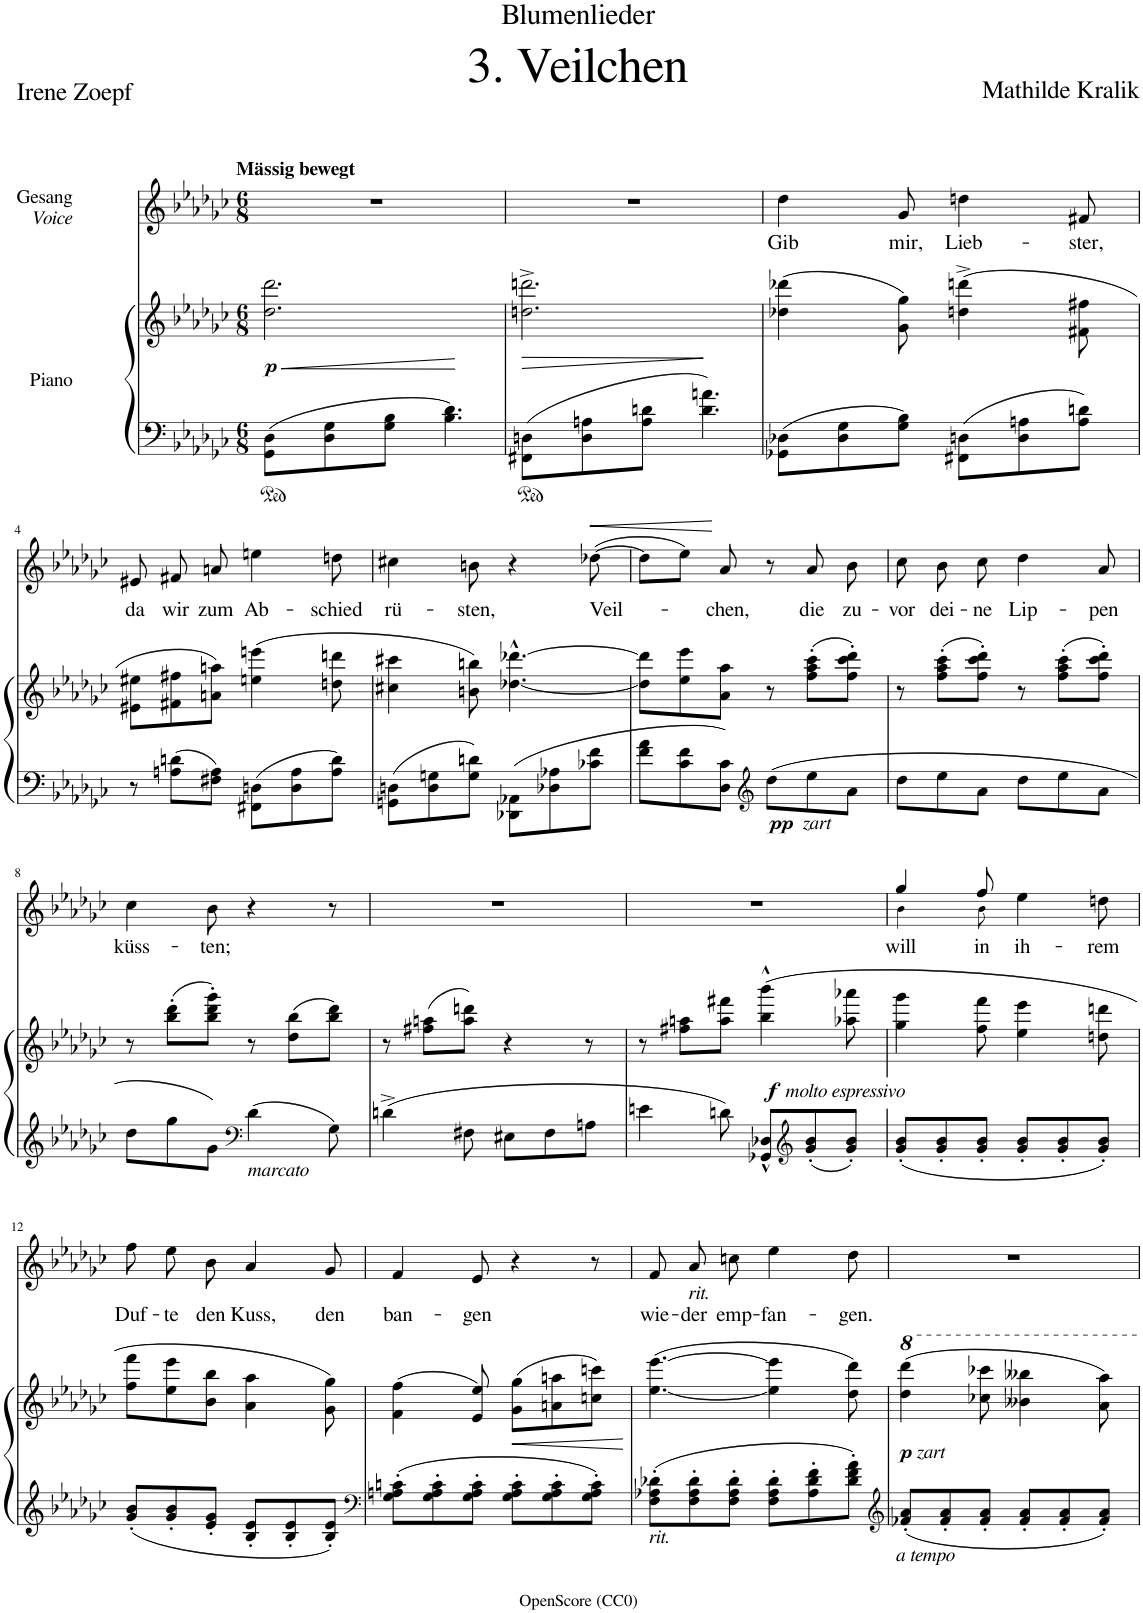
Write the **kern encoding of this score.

**kern	**kern	**dynam	**kern	**text	**dynam
*part2	*part2	*part2	*part1	*part1	*part1
*staff3	*staff2	*staff2/3	*staff1	*staff1	*staff1
*I"Piano	*	*	*I"Gesang Voice	*	*
*I'Pno	*	*	*	*	*
*clefF4	*clefG2	*	*clefG2	*	*
*k[b-e-a-d-g-c-]	*k[b-e-a-d-g-c-]	*	*k[b-e-a-d-g-c-]	*	*
*M6/8	*M6/8	*	*M6/8	*	*
=1	=1	=1	=1	=1	=1
!	!	!	!LO:TX:a:B:t=Mässig bewegt	!	!
!	!	!LO:HP:b	!	!	!
*	*^	*	*	*	*
!	!	!	!LO:DY:n=1:b	!	!	!
8GG-\ 8D-\L	2.dd-\ 2.ddd-\	4.ryy	< p	2.r	.	.
8D-\ 8G-\	.	.	.	.	.	.
8G-\ 8B-\J	.	.	.	.	.	.
4.B-\ 4.d-\	.	4.ryy	[	.	.	.
=2	=2	=2	=2	=2	=2	=2
!	!	!	!LO:HP:b	!	!	!
8FF#X\ 8Dn\L	2.ddn\^> 2.dddn\^>	4.ryy	>	2.r	.	.
8D\ 8An\	.	.	.	.	.	.
8A\ 8dn\J	.	.	.	.	.	.
4.d\ 4.an\	.	4.ryy	]	.	.	.
=3	=3	=3	=3	=3	=3	=3
!	!	!	!	!	!LO:LY:b	!
*	*v	*v	*	*	*	*
8GG-X\ 8D-X\L	(4dd-X\ 4ddd-X\	.	4dd-\	Gib	.
8D-\ 8G-\	.	.	.	.	.
!	!	!	!	!LO:LY:b	!
8G-\ 8B-\J	8g-\ 8gg-\)	.	8g-/	mir,	.
!	!	!	!	!LO:LY:b	!
8FF#X\ 8Dn\L	(4ddn\^ 4dddn\^	.	4ddn\	Lieb-	.
8D\ 8An\	.	.	.	.	.
!	!	!	!	!LO:LY:b	!
8A\ 8dn\J	8f#X\ 8ff#X\	.	8f#X/	-ster,	.
!!LO:LB:g=z
=4	=4	=4	=4	=4	=4
!	!	!	!	!LO:LY:b	!
8r	8e#X\ 8ee#X\L	.	8e#X/	da	.
!	!	!	!	!LO:LY:b	!
8An\ 8dn\L	8f#X\ 8ff#X\	.	8f#X/	wir	.
!	!	!	!	!LO:LY:b	!
8F#X\ 8A\J	8an\ 8aan\J)	.	8an/	zum	.
!	!	!	!	!LO:LY:b	!
8FF#X\ 8Dn\L	(4een\ 4eeen\	.	4een\	Ab-	.
8D\ 8A\	.	.	.	.	.
!	!	!	!	!LO:LY:b	!
8A\ 8d\J	8ddn\ 8dddn\	.	8ddn\	-schied	.
=5	=5	=5	=5	=5	=5
!	!	!	!	!LO:LY:b	!
8GGn\ 8Dn\L	4cc#X\ 4ccc#X\	.	4cc#X\	rü-	.
8D\ 8Gn\	.	.	.	.	.
!	!	!	!	!LO:LY:b	!
8G\ 8dn\J	8bn\ 8bbn\)	.	8bn\	-sten,	.
8DD-X\ 8AA-X\L	[4.dd-X\^^ [4.ddd-X\^^	.	4r	.	.
8D-X\ 8A-X\	.	.	.	.	.
!	!	!	!	!LO:LY:b	!LO:HP:b
8c-X\ 8f\J	.	.	([8dd-X\	Veil-	<
=6	=6	=6	=6	=6	=6
8f\ 8a-\L	8dd-\] 8ddd-\]L	.	8dd-\L]	.	.
8c-\ 8f\	8ee-\ 8eee-\	.	8ee-\J)	.	.
!	!	!	!	!LO:LY:b	!
8D-\ 8c-\J	8a-\ 8aa-\J	.	8a-/	-chen,	[
*clefG2	*	*	*	*	*
!	!	!LO:DY:b=2	!	!	!
!	!	!LO:DY:n=1:b=2	!	!	!
8dd-\L	8r	pp other-dynamics	8r	.	.
!	!	!	!	!LO:LY:b	!
8ee-\	(8ff\' 8aa-\' 8ccc-\'L	.	8a-/	die	.
!	!	!	!	!LO:LY:b	!
8a-\J	8ff\' 8ccc-\' 8ddd-\'J)	.	8b-\	zu-	.
=7	=7	=7	=7	=7	=7
!	!	!	!	!LO:LY:b	!
8dd-\L	8r	.	8cc-\	-vor	.
!	!	!	!	!LO:LY:b	!
8ee-\	(8ff\' 8aa-\' 8ccc-\'L	.	8b-\	dei-	.
!	!	!	!	!LO:LY:b	!
8a-\J	8ff\' 8ccc-\' 8ddd-\'J)	.	8cc-\	-ne	.
!	!	!	!	!LO:LY:b	!
8dd-\L	8r	.	4dd-\	Lip-	.
8ee-\	(8ff\' 8aa-\' 8ccc-\'L	.	.	.	.
!	!	!	!	!LO:LY:b	!
8a-\J	8ff\' 8ccc-\' 8ddd-\'J)	.	8a-/	-pen	.
!!LO:LB:g=z
=8	=8	=8	=8	=8	=8
!	!	!	!	!LO:LY:b	!
8dd-\L	8r	.	4cc-\	küss-	.
8gg-\	(8bb-\' 8ddd-\'L	.	.	.	.
!	!	!	!	!LO:LY:b	!
8g-\J	8bb-\' 8ddd-\' 8ggg-\'J)	.	8b-\	-ten;	.
*clefF4	*	*	*	*	*
!LO:TX:b:i:t=marcato	!	!	!	!	!
4d-\	8r	.	4r	.	.
.	(8dd-\ 8bb-\L	.	.	.	.
8G-\	8bb-\ 8ddd-\J)	.	8r	.	.
=9	=9	=9	=9	=9	=9
4dn^\	8r	.	2.r	.	.
.	(8ff#X\ 8aan\L	.	.	.	.
8F#X\	8aa\ 8dddn\J)	.	.	.	.
8E#X\L	4r	.	.	.	.
8F#\	.	.	.	.	.
8An\J	8r	.	.	.	.
=10	=10	=10	=10	=10	=10
4en\	8r	.	2.r	.	.
.	8ff#X\ 8aan\L	.	.	.	.
8dn\	8aa\ 8fff#X\J	.	.	.	.
!	!	!LO:DY:b	!	!	!
!	!	!LO:DY:n=1:b	!	!	!
8GG-X/^^ 8D-X/^^L	(4bb-\^^ 4bbb-\^^	f other-dynamics	.	.	.
*clefG2	*	*	*	*	*
8g-/' 8b-/'	.	.	.	.	.
8g-/' 8b-/'J	8aa-X\ 8aaa-X\	.	.	.	.
=11	=11	=11	=11	=11	=11
!	!	!	!	!LO:LY:b	!
*	*	*	*^	*	*
8g-/' 8b-/'L	4gg-\ 4ggg-\	.	4gg-/	4b-\	will	.
8g-/' 8b-/'	.	.	.	.	.	.
!	!	!	!	!	!LO:LY:b	!
8g-/' 8b-/'J	8ff\ 8fff\	.	8ff/	8b-\	in	.
!	!	!	!	!	!LO:LY:b	!
8g-/' 8b-/'L	4ee-\ 4eee-\	.	4ee-\	4ryy	ih-	.
8g-/' 8b-/'	.	.	.	.	.	.
!	!	!	!	!	!LO:LY:b	!
8g-/' 8b-/'J	8ddn\ 8dddn\	.	8ddn\	8ryy	-rem	.
!!LO:LB:g=z
=12	=12	=12	=12	=12	=12	=12
!	!	!	!	!	!LO:LY:b	!
*	*	*	*v	*v	*	*
8g-/' 8b-/'L	8ff\ 8fff\L	.	8ff\	Duf-	.
!	!	!	!	!LO:LY:b	!
8g-/' 8b-/'	8ee-\ 8eee-\	.	8ee-\	-te	.
!	!	!	!	!LO:LY:b	!
8e-/' 8g-/'J	8b-\ 8bb-\J	.	8b-\	den	.
!	!	!	!	!LO:LY:b	!
8B-/' 8e-/'L	4a-\ 4aa-\	.	4a-/	Kuss,	.
8B-/' 8e-/'	.	.	.	.	.
!	!	!	!	!LO:LY:b	!
8B-/' 8e-/'J	8g-\ 8gg-\)	.	8g-/	den	.
=13	=13	=13	=13	=13	=13
*clefF4	*	*	*	*	*
!	!	!	!	!LO:LY:b	!
8G-\' 8An\' 8cn\'L	(4f\ 4ff\	.	4f/	ban-	.
8G-\' 8A\' 8c\'	.	.	.	.	.
!	!	!	!	!LO:LY:b	!
8G-\' 8A\' 8c\'J	8e-/ 8ee-/)	.	8e-/	-gen	.
!	!	!LO:HP:b	!	!	!
8G-\' 8A\' 8c\'L	(8g-\ 8gg-\L	<	4r	.	.
8G-\' 8A\' 8c\'	8an\ 8aan\	.	.	.	.
8G-\' 8A\' 8c\'J	8ccn\ 8cccn\J)	.	8r	.	.
.	.	[	.	.	.
=14	=14	=14	=14	=14	=14
!LO:TX:b:i:t=rit.	!	!	!	!	!
!	!	!	!	!LO:LY:b	!
8F\' 8A-X\' 8d-X\'L	([4.ee-\ [4.eee-\	.	8f/	wie-	.
!	!	!	!LO:TX:b:i:t=rit.	!	!
!	!	!	!	!LO:LY:b	!
8F\' 8A-\' 8d-\'	.	.	8a-/	-der	.
!	!	!	!	!LO:LY:b	!
8F\' 8A-\' 8d-\'J	.	.	8ccn\	emp-	.
!	!	!	!	!LO:LY:b	!
8F\' 8A-\' 8d-\'L	4ee-\] 4eee-\]	.	4ee-\	-fan-	.
8A-\' 8d-\' 8f\'	.	.	.	.	.
!	!	!	!	!LO:LY:b	!
8d-\' 8f\' 8a-\'J	8dd-\ 8ddd-\)	.	8dd-\	-gen.	.
=15	=15	=15	=15	=15	=15
*clefG2	*	*	*	*	*
!LO:TX:b:i:t=a tempo	!	!	!	!	!
!	!	!LO:DY:b	!	!	!
!	!	!LO:DY:n=1:b	!	!	!
8f-X/' 8a-/'L	(4ddd-\ 4dddd-\	p other-dynamics	2.r	.	.
8f-/' 8a-/'	.	.	.	.	.
8f-/' 8a-/'J	8ccc-X\ 8cccc-X\	.	.	.	.
8f-/' 8a-/'L	4bb--X\ 4bbb--X\	.	.	.	.
8f-/' 8a-/'	.	.	.	.	.
8f-/' 8a-/'J	8aa-\ 8aaa-\)	.	.	.	.
=	=	=	=	=	=
*-	*-	*-	*-	*-	*-
